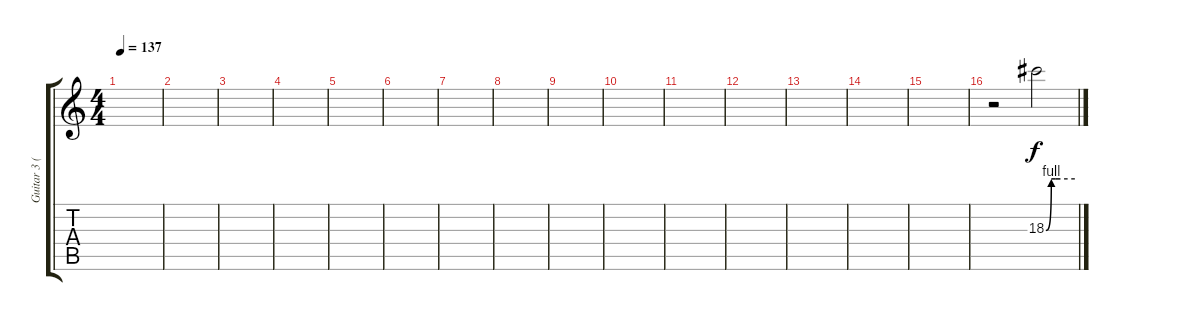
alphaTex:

\track ("Guitar 3 (Solo)" "Guitar 3 (") {instrument overdrivenguitar}
\staff {score tabs}
\tuning (E4 B3 G3 D3 A2 E2) {hide}
\ts (4 4)
\tempo 137
\clef g2
\ks c
|
|
|
|
|
|
|
|
|
|
|
|
|
|
|
r.2 18.3{be (custom 0 0 11 4 20 4 30 4 60 4)}.2
